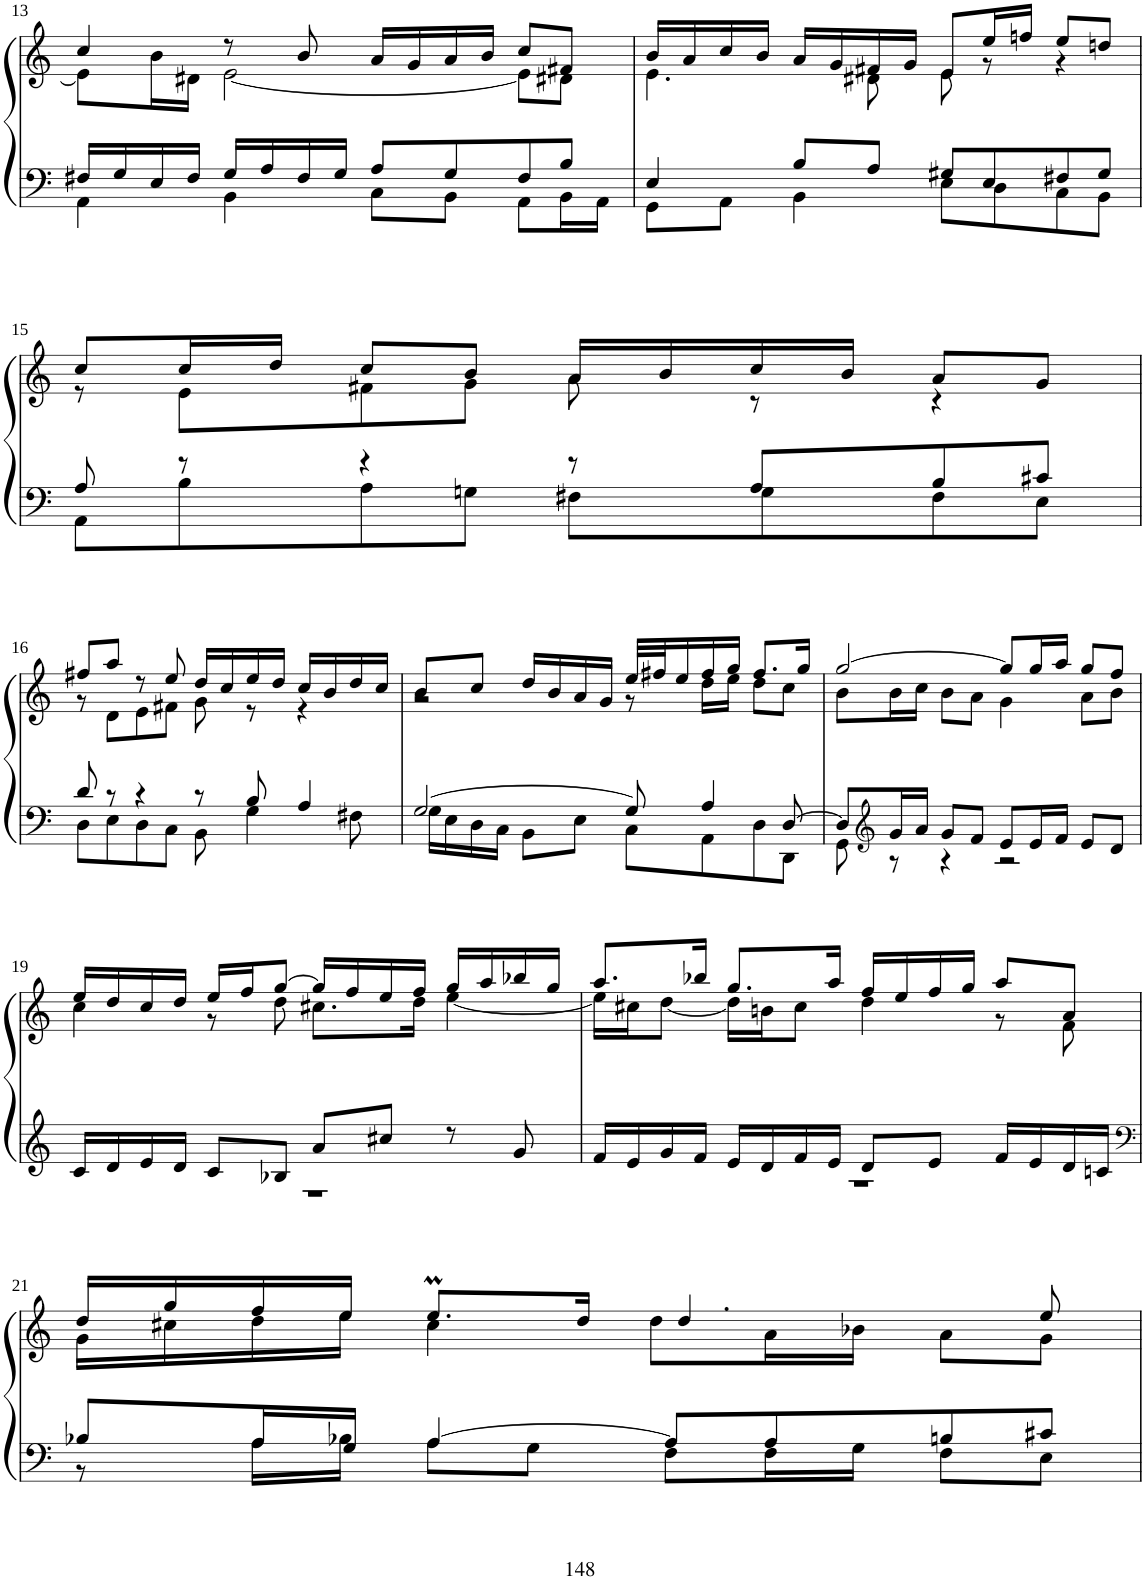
**kern	**kern
*part1	*part1
*staff2	*staff1
*I"Piano	*
*I'Pno	*
!!LO:PB:g=z
*clefF4	*clefG2
*k[]	*k[]
*M4/4	*M4/4
*met(c)	*met(c)
=13	=13
*^	*^
16F#X/LL	4AA\	4cc/	8e\L]
16G/	.	.	.
16E/	.	.	16b\L
16F#/JJ	.	.	16d#X\JJ
16G/LL	4BB\	8r	[2e\
16A/	.	.	.
16F#/	.	8b/	.
16G/JJ	.	.	.
8A/L	8C\L	16a/LL	.
.	.	16g/	.
8G/	8BB\J	16a/	.
.	.	16b/JJ	.
8F#/	8AA\L	8cc/L	8e\L]
8B/J	16BB\L	8f#X/J	8d#X\J
.	16AA\JJ	.	.
=14	=14	=14	=14
4E/	8GG\L	16b/LL	4.e\
.	.	16a/	.
.	8AA\J	16cc/	.
.	.	16b/JJ	.
8B/L	4BB\	16a/LL	.
.	.	16g/	.
8A/J	.	16f#X/	8d#X\
.	.	16g/JJ	.
8G#X/L	8E\L	8e/L	8e\
8E/	8D\	16ee/L	8r
.	.	16ffn/JJ	.
8F#X/	8C\	8ee/L	4r
8G#/J	8BB\J	8ddn/J	.
!!LO:LB:g=z	!!
=15	=15	=15	=15
8A/	8AA\L	8cc/L	8r
8r	8B\	16cc/L	8e\L
.	.	16dd/JJ	.
4r	8A\	8cc/L	8f#X\
.	8Gn\J	8b/J	8g\J
8r	8F#X\L	16a/LL	8a\
.	.	16b/	.
8A/L	8G\	16cc/	8r
.	.	16b/JJ	.
8B/	8F#\	8a/L	4r
8c#X/J	8E\J	8g/J	.
!!LO:LB:g=z	!!
=16	=16	=16	=16
8d/	8D\L	8ff#X/L	8r
8r	8E\	8aa/J	8d\L
4r	8D\	8r	8e\
.	8C\J	8ee/	8f#X\J
8r	8BB\	16dd/LL	8g\
.	.	16cc/	.
8B/	4G\	16ee/	8r
.	.	16dd/JJ	.
4A/	.	16cc/LL	4r
.	.	16b/	.
.	8F#X\	16dd/	.
.	.	16cc/JJ	.
=17	=17	=17	=17
[2G/	16G\LL	8b/L	2r
.	16E\	.	.
.	16D\	8cc/J	.
.	16C\JJ	.	.
.	8BB\L	16dd/LL	.
.	.	16b/	.
.	8E\J	16a/	.
.	.	16g/JJ	.
8G/]	8C\L	32ee/LLL	8r
.	.	32ff#X/J	.
.	.	16ee/	.
4A/	8AA\	16ff#/	16dd\LL
.	.	16gg/JJ	16ee\JJ
.	8D\	8.ff#/L	8dd\L
[8D/	8DD\J	.	8cc\J
.	.	16gg/Jk	.
=18	=18	=18	=18
8D/L]	8GG\	[2gg/	8b\L
*clefG2	*	*	*
16g/L	8r	.	16b\L
16a/JJ	.	.	16cc\JJ
8g/L	4r	.	8b\L
8f/J	.	.	8a\J
8e/L	2r	8gg/L]	4g\
16e/L	.	16gg/L	.
16f/JJ	.	16aa/JJ	.
8e/L	.	8gg/L	8a\L
8d/J	.	8ff/J	8b\J
!!LO:LB:g=z	!!
=19	=19	=19	=19
16c/LL	1r	16ee/LL	4cc\
16d/	.	16dd/	.
16e/	.	16cc/	.
16d/JJ	.	16dd/JJ	.
8c/L	.	16ee/LL	8r
.	.	16ff/J	.
8B-X/J	.	[8gg/J	8dd\
8a/L	.	16gg/LL]	8.cc#X\L
.	.	16ff/	.
8cc#X/J	.	16ee/	.
.	.	16ff/JJ	16dd\Jk
8r	.	16gg/LL	[4ee\
.	.	16aa/	.
8g/	.	16bb-X/	.
.	.	16gg/JJ	.
=20	=20	=20	=20
16f/LL	1r	8.aa/L	16ee\LL]
16e/	.	.	16cc#X\J
16g/	.	.	[8dd\J
16f/JJ	.	16bb-X/Jk	.
16e/LL	.	8.gg/L	16dd\LL]
16d/	.	.	16bn\J
16f/	.	.	8cc#\J
16e/JJ	.	16aa/Jk	.
8d/L	.	16ff/LL	4dd\
.	.	16ee/	.
8e/J	.	16ff/	.
.	.	16gg/JJ	.
16f/LL	.	8aa/L	8r
16e/	.	.	.
16d/	.	8a/J	8f\
16cn/JJ	.	.	.
!!LO:LB:g=z	!!
=21	=21	=21	=21
*clefF4	*	*	*
8B-X/L	8r	16dd/LL	16g\LL
.	.	16gg/	16cc#X\
16A/L	16A\LL	16ff/	16dd\
16G/JJ	16B-X\JJ	16ee/JJ	16ee\JJ
[4A/	8A\L	8.eem/L	4cc#\
.	8G\J	.	.
.	.	16dd/Jk	.
8A/L]	8F\L	4.dd/	8dd\L
8A/	16F\L	.	16a\L
.	16G\JJ	.	16b-X\JJ
8Bn/	8F\L	.	8a\L
8c#X/J	8E\J	8ee/	8g\J
*v	*v	*	*
*	*v	*v
=	=
*-	*-
